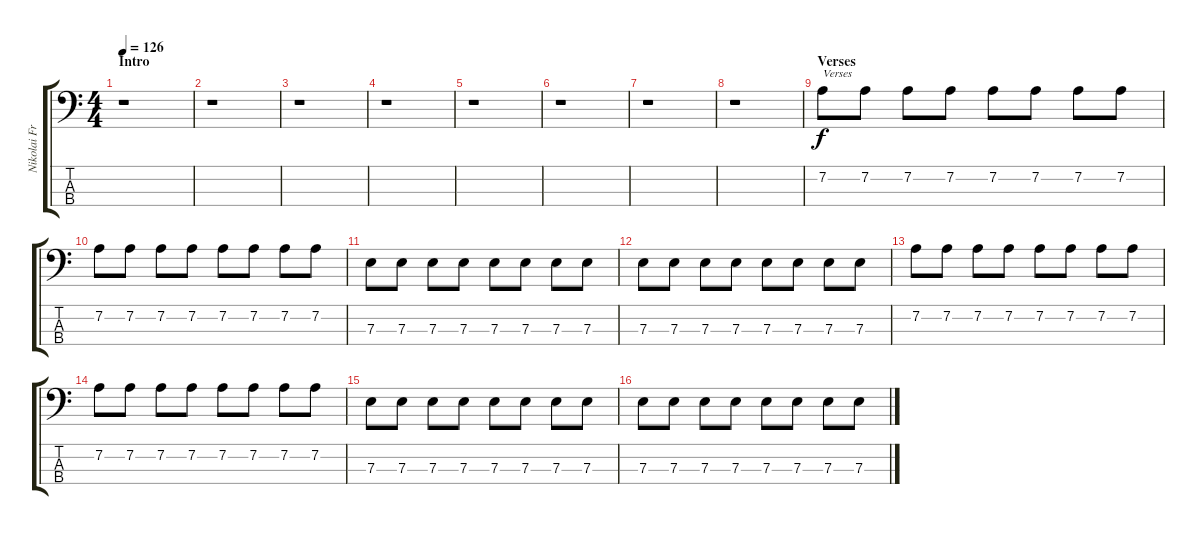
\track ("Nikolai Fraiture" "Nikolai Fr") {instrument electricbassfinger}
\staff {score tabs}
\tuning (G2 D2 A1 E1) {hide}
\ts (4 4)
\section ("" "Intro")
\tempo 126
\clef f4
\ks c
r.1{dy f instrument electricbassfinger} |
r.1 |
r.1 |
r.1 |
r.1 |
r.1 |
r.1 |
r.1 |
\section ("" "Verses")
7.2.8{txt "Verses"} 7.2.8 7.2.8 7.2.8 7.2.8 7.2.8 7.2.8 7.2.8 |
7.2.8 7.2.8 7.2.8 7.2.8 7.2.8 7.2.8 7.2.8 7.2.8 |
7.3.8 7.3.8 7.3.8 7.3.8 7.3.8 7.3.8 7.3.8 7.3.8 |
7.3.8 7.3.8 7.3.8 7.3.8 7.3.8 7.3.8 7.3.8 7.3.8 |
7.2.8 7.2.8 7.2.8 7.2.8 7.2.8 7.2.8 7.2.8 7.2.8 |
7.2.8 7.2.8 7.2.8 7.2.8 7.2.8 7.2.8 7.2.8 7.2.8 |
7.3.8 7.3.8 7.3.8 7.3.8 7.3.8 7.3.8 7.3.8 7.3.8 |
7.3.8 7.3.8 7.3.8 7.3.8 7.3.8 7.3.8 7.3.8 7.3.8
